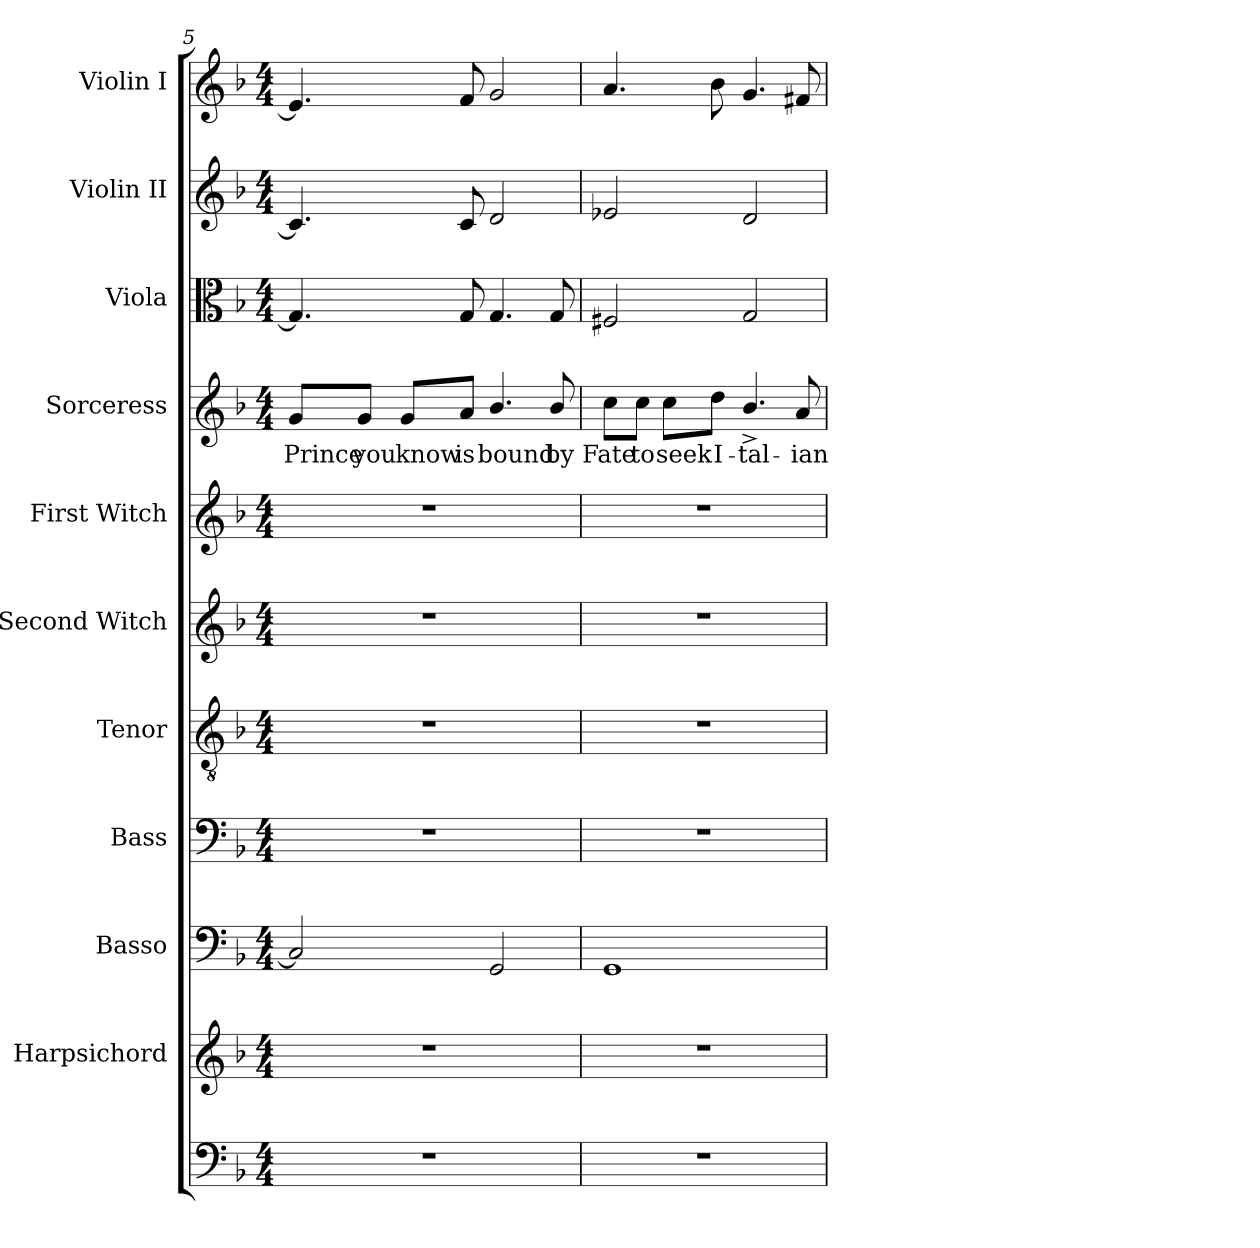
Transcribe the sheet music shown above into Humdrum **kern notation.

**kern	**kern	**kern	**kern	**kern	**kern	**kern	**kern	**text	**kern	**kern	**kern
*part11	*part10	*part9	*part8	*part7	*part6	*part5	*part4	*part4	*part3	*part2	*part1
*staff11	*staff10	*staff9	*staff8	*staff7	*staff6	*staff5	*staff4	*staff4	*staff3	*staff2	*staff1
*	*I"Harpsichord	*I"Basso	*I"Bass	*I"Tenor	*I"Second Witch	*I"First Witch	*I"Sorceress	*	*I"Viola	*I"Violin II	*I"Violin I
*	*I'Harps.	*I'Basso	*I'B.	*I'T.	*I'Witch-2	*I'Witch-1	*I'Sorcer.	*	*I'Vla.	*I'Vln. II	*I'Vln. I
*clefF4	*clefG2	*clefF4	*clefF4	*clefGv2	*clefG2	*clefG2	*clefG2	*	*clefC3	*clefG2	*clefG2
*	*	*	*	*ITrd7c12	*	*	*	*	*	*	*
*k[b-]	*k[b-]	*k[b-]	*k[b-]	*k[b-]	*k[b-]	*k[b-]	*k[b-]	*	*k[b-]	*k[b-]	*k[b-]
*d:	*d:	*d:	*d:	*d:	*d:	*d:	*d:	*	*d:	*d:	*d:
*M4/4	*M4/4	*M4/4	*M4/4	*M4/4	*M4/4	*M4/4	*M4/4	*	*M4/4	*M4/4	*M4/4
=5	=5	=5	=5	=5	=5	=5	=5	=5	=5	=5	=5
!	!	!	!	!	!	!	!	!LO:LY:b:color=#000000	!	!	!
1r	1r	2Ci/]	1r	1r	1r	1r	8gi/L	Prince	4.Gi/]	4.ci/]	4.ei/]
!	!	!	!	!	!	!	!	!LO:LY:b:color=#000000	!	!	!
.	.	.	.	.	.	.	8gi/J	you	.	.	.
!	!	!	!	!	!	!	!	!LO:LY:b:color=#000000	!	!	!
.	.	.	.	.	.	.	8gi/L	know	.	.	.
!	!	!	!	!	!	!	!	!LO:LY:b:color=#000000	!	!	!
.	.	.	.	.	.	.	8ai/J	is	8Gi/	8ci/	8fi/
!	!	!	!	!	!	!	!	!LO:LY:b:color=#000000	!	!	!
.	.	2GGi/	.	.	.	.	4.b-i/	bound	4.Gi/	2di/	2gi/
!	!	!	!	!	!	!	!	!LO:LY:b:color=#000000	!	!	!
.	.	.	.	.	.	.	8b-i/	by	8Gi/	.	.
=6	=6	=6	=6	=6	=6	=6	=6	=6	=6	=6	=6
!	!	!	!	!	!	!	!	!LO:LY:b:color=#000000	!	!	!
1r	1r	1GGi	1r	1r	1r	1r	8cci\L	Fate	2F#Xi/	2e-Xi/	4.ai/
!	!	!	!	!	!	!	!	!LO:LY:b:color=#000000	!	!	!
.	.	.	.	.	.	.	8cci\J	to	.	.	.
!	!	!	!	!	!	!	!	!LO:LY:b:color=#000000	!	!	!
.	.	.	.	.	.	.	8cci\L	seek	.	.	.
!	!	!	!	!	!	!	!	!LO:LY:b:color=#000000	!	!	!
.	.	.	.	.	.	.	8ddi\J	I-	.	.	8b-i\
!	!	!	!	!	!	!	!	!LO:LY:b:color=#000000	!	!	!
.	.	.	.	.	.	.	4.b-^i/	-tal-	2Gi/	2di/	4.gi/
!	!	!	!	!	!	!	!	!LO:LY:b:color=#000000	!	!	!
.	.	.	.	.	.	.	8ai/	-ian	.	.	8f#Xi/
=	=	=	=	=	=	=	=	=	=	=	=
*-	*-	*-	*-	*-	*-	*-	*-	*-	*-	*-	*-
